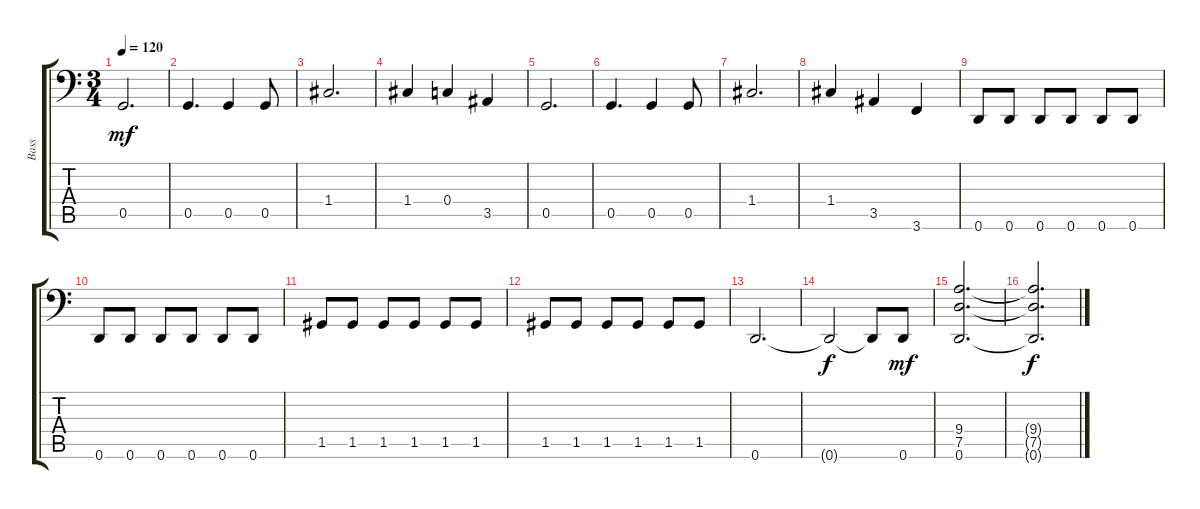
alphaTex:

\track ("Bass" "Bass") {instrument electricbassfinger}
\staff {score tabs}
\tuning (D3 A2 F2 C2 G1 D1) {hide}
\ts (3 4)
\tempo 120
\clef f4
\ks c
0.5.2{d dy mf} |
0.5.4{d} 0.5.4 0.5.8 |
1.4.2{d} |
1.4.4 0.4.4 3.5.4 |
0.5.2{d} |
0.5.4{d} 0.5.4 0.5.8 |
1.4.2{d} |
1.4.4 3.5.4 3.6.4 |
0.6.8 0.6.8 0.6.8 0.6.8 0.6.8 0.6.8 |
0.6.8 0.6.8 0.6.8 0.6.8 0.6.8 0.6.8 |
1.5.8 1.5.8 1.5.8 1.5.8 1.5.8 1.5.8 |
1.5.8 1.5.8 1.5.8 1.5.8 1.5.8 1.5.8 |
0.6.2{d} |
0.6{t}.2{dy f} 0.6{t}.8 0.6.8{dy mf} |
(9.4 7.5 0.6).2{d} |
(9.4{t} 7.5{t} 0.6{t}).2{d dy f}
